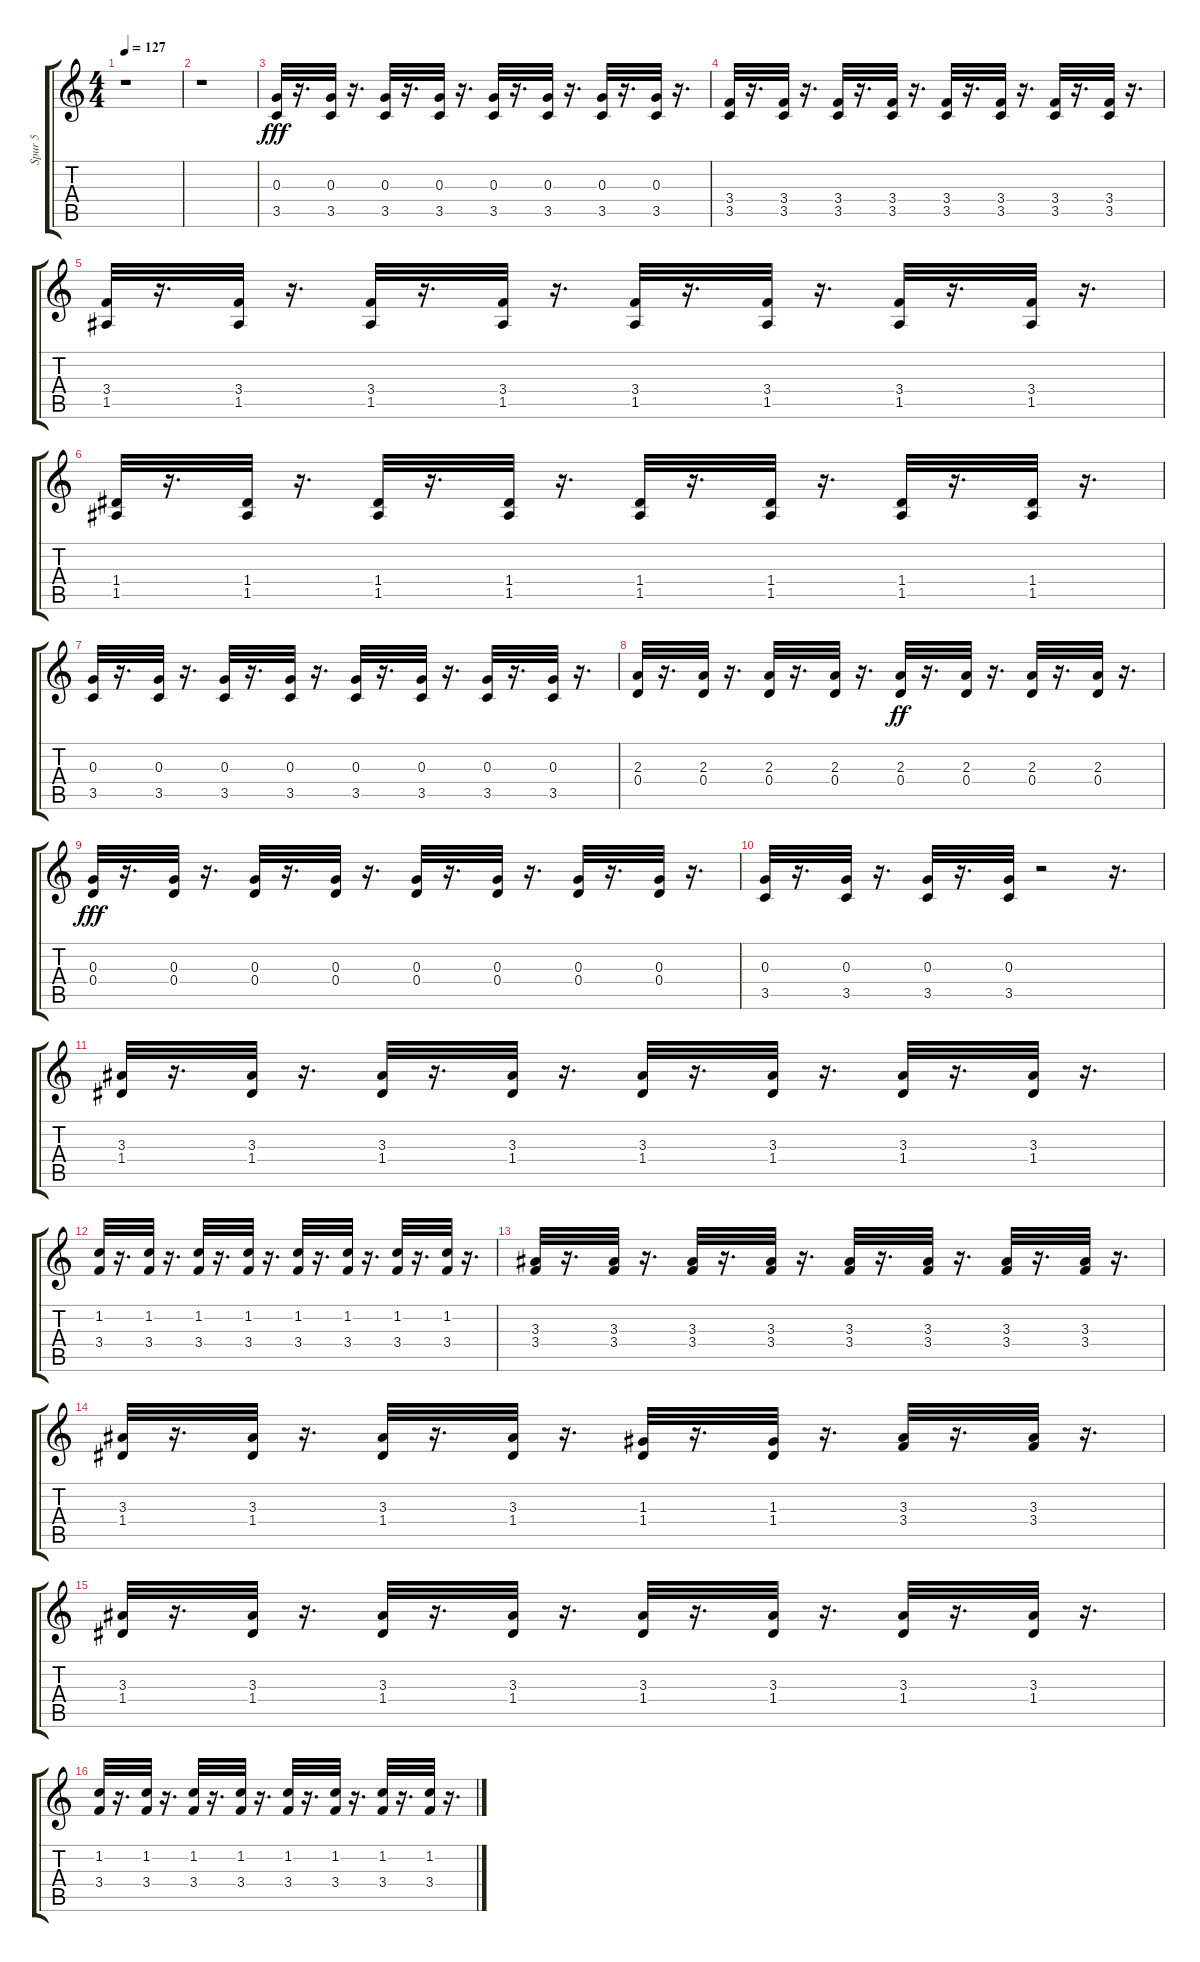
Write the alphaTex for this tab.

\track ("Spur 5" "Spur 5") {instrument electricguitarmuted}
\staff {score tabs}
\tuning (E4 B3 G3 D3 A2 E2) {hide}
\ts (4 4)
\tempo 127
\clef g2
\ks c
r.1{dy fff instrument electricguitarmuted} |
r.1 |
(0.3 3.5).32 r.16{d} (0.3 3.5).32 r.16{d} (0.3 3.5).32 r.16{d} (0.3 3.5).32 r.16{d} (0.3 3.5).32 r.16{d} (0.3 3.5).32 r.16{d} (0.3 3.5).32 r.16{d} (0.3 3.5).32 r.16{d} |
(3.4 3.5).32 r.16{d} (3.4 3.5).32 r.16{d} (3.4 3.5).32 r.16{d} (3.4 3.5).32 r.16{d} (3.4 3.5).32 r.16{d} (3.4 3.5).32 r.16{d} (3.4 3.5).32 r.16{d} (3.4 3.5).32 r.16{d} |
(3.4 1.5).32 r.16{d} (3.4 1.5).32 r.16{d} (3.4 1.5).32 r.16{d} (3.4 1.5).32 r.16{d} (3.4 1.5).32 r.16{d} (3.4 1.5).32 r.16{d} (3.4 1.5).32 r.16{d} (3.4 1.5).32 r.16{d} |
(1.4 1.5).32 r.16{d} (1.4 1.5).32 r.16{d} (1.4 1.5).32 r.16{d} (1.4 1.5).32 r.16{d} (1.4 1.5).32 r.16{d} (1.4 1.5).32 r.16{d} (1.4 1.5).32 r.16{d} (1.4 1.5).32 r.16{d} |
(0.3 3.5).32 r.16{d} (0.3 3.5).32 r.16{d} (0.3 3.5).32 r.16{d} (0.3 3.5).32 r.16{d} (0.3 3.5).32 r.16{d} (0.3 3.5).32 r.16{d} (0.3 3.5).32 r.16{d} (0.3 3.5).32 r.16{d} |
(2.3 0.4).32 r.16{d} (2.3 0.4).32 r.16{d} (2.3 0.4).32 r.16{d} (2.3 0.4).32 r.16{d} (2.3 0.4).32{dy ff} r.16{d} (2.3 0.4).32 r.16{d} (2.3 0.4).32 r.16{d} (2.3 0.4).32 r.16{d} |
(0.3 0.4).32{dy fff} r.16{d} (0.3 0.4).32 r.16{d} (0.3 0.4).32 r.16{d} (0.3 0.4).32 r.16{d} (0.3 0.4).32 r.16{d} (0.3 0.4).32 r.16{d} (0.3 0.4).32 r.16{d} (0.3 0.4).32 r.16{d} |
(0.3 3.5).32 r.16{d} (0.3 3.5).32 r.16{d} (0.3 3.5).32 r.16{d} (0.3 3.5).32 r.2 r.16{d} |
(3.3 1.4).32 r.16{d} (3.3 1.4).32 r.16{d} (3.3 1.4).32 r.16{d} (3.3 1.4).32 r.16{d} (3.3 1.4).32 r.16{d} (3.3 1.4).32 r.16{d} (3.3 1.4).32 r.16{d} (3.3 1.4).32 r.16{d} |
(1.2 3.4).32 r.16{d} (1.2 3.4).32 r.16{d} (1.2 3.4).32 r.16{d} (1.2 3.4).32 r.16{d} (1.2 3.4).32 r.16{d} (1.2 3.4).32 r.16{d} (1.2 3.4).32 r.16{d} (1.2 3.4).32 r.16{d} |
(3.3 3.4).32 r.16{d} (3.3 3.4).32 r.16{d} (3.3 3.4).32 r.16{d} (3.3 3.4).32 r.16{d} (3.3 3.4).32 r.16{d} (3.3 3.4).32 r.16{d} (3.3 3.4).32 r.16{d} (3.3 3.4).32 r.16{d} |
(3.3 1.4).32 r.16{d} (3.3 1.4).32 r.16{d} (3.3 1.4).32 r.16{d} (3.3 1.4).32 r.16{d} (1.3 1.4).32 r.16{d} (1.3 1.4).32 r.16{d} (3.3 3.4).32 r.16{d} (3.3 3.4).32 r.16{d} |
(3.3 1.4).32 r.16{d} (3.3 1.4).32 r.16{d} (3.3 1.4).32 r.16{d} (3.3 1.4).32 r.16{d} (3.3 1.4).32 r.16{d} (3.3 1.4).32 r.16{d} (3.3 1.4).32 r.16{d} (3.3 1.4).32 r.16{d} |
(1.2 3.4).32 r.16{d} (1.2 3.4).32 r.16{d} (1.2 3.4).32 r.16{d} (1.2 3.4).32 r.16{d} (1.2 3.4).32 r.16{d} (1.2 3.4).32 r.16{d} (1.2 3.4).32 r.16{d} (1.2 3.4).32 r.16{d}
